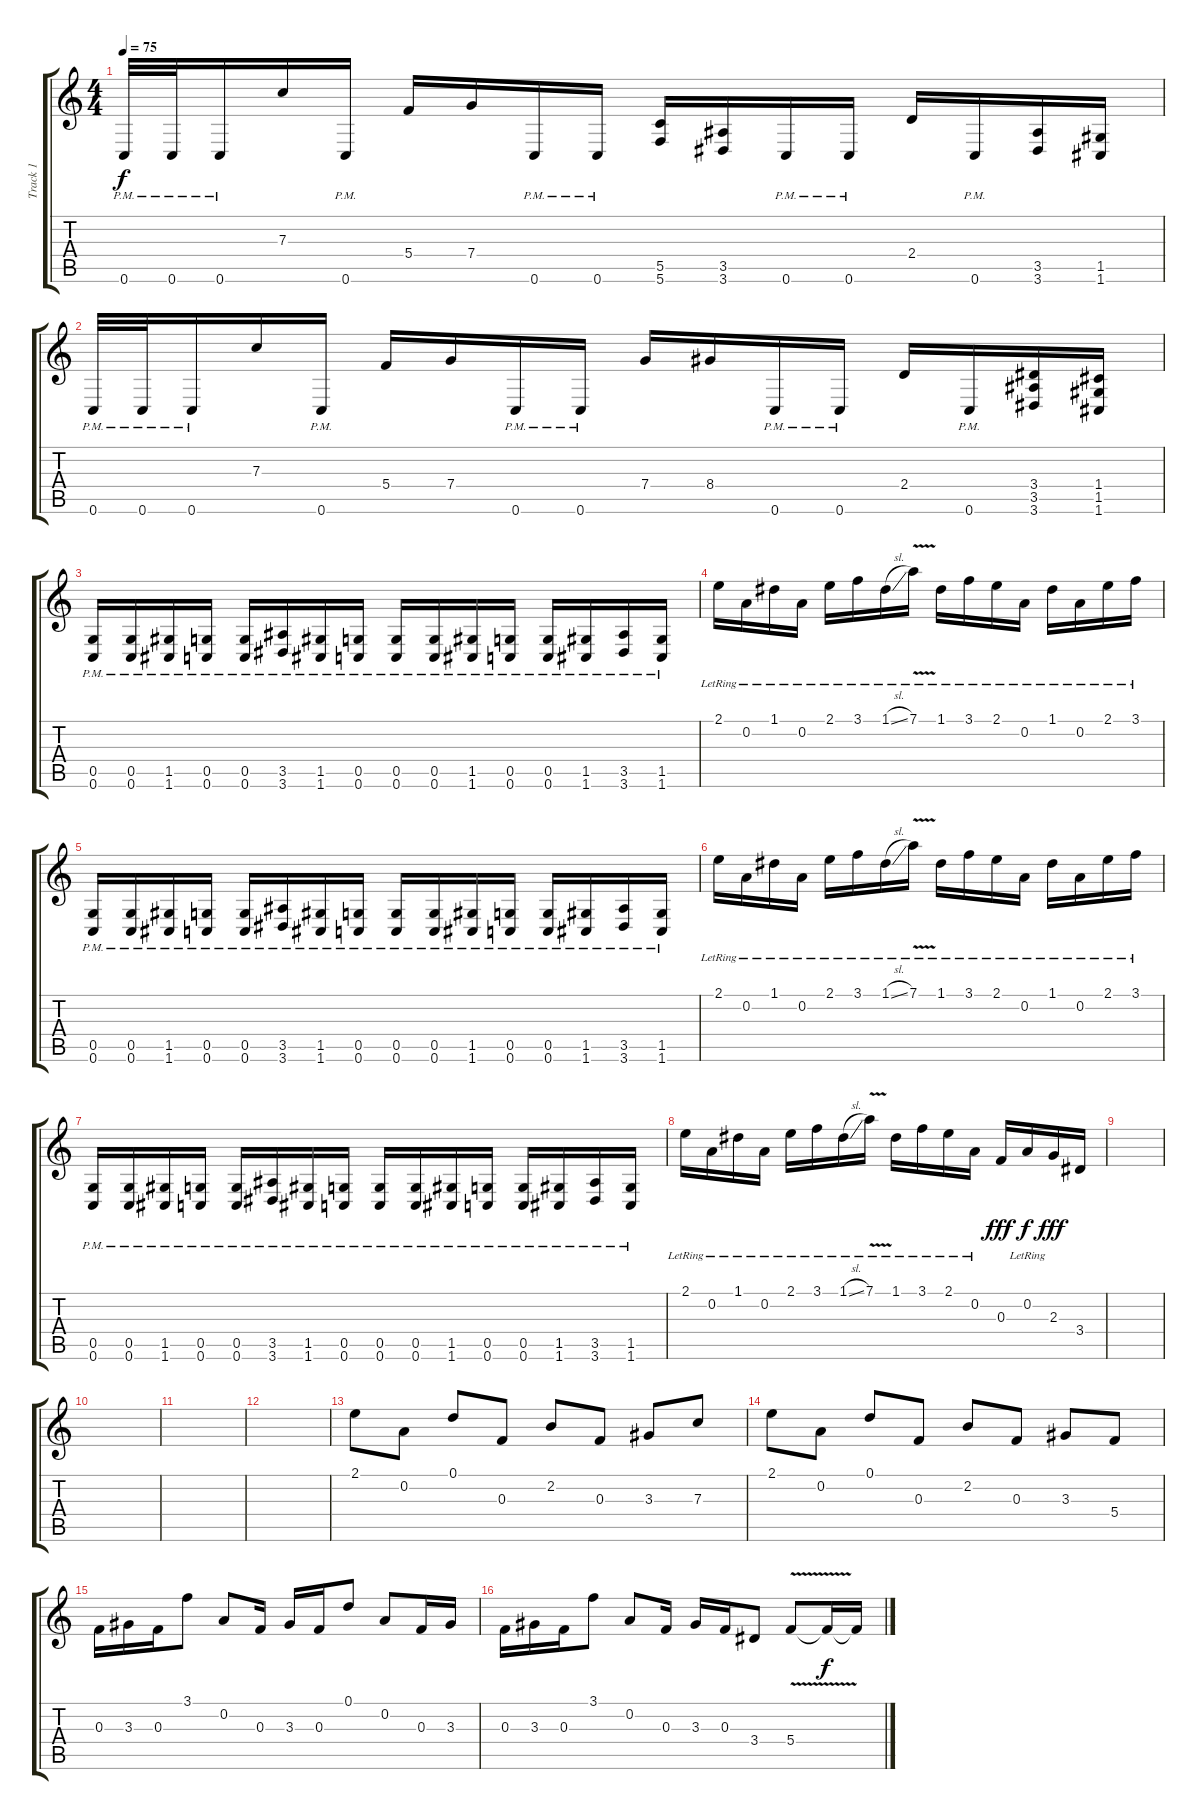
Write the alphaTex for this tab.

\track ("Track 1" "Track 1") {instrument distortionguitar}
\staff {score tabs}
\tuning (D4 A3 F3 C3 G2 C2) {hide}
\ts (4 4)
\tempo 75
\clef g2
\ks c
0.6{pm}.32{dy f} 0.6{pm}.32 0.6{pm}.16 7.3.16 0.6{pm}.16 5.4.16 7.4.16 0.6{pm}.16 0.6{pm}.16 (5.5 5.6).16 (3.5 3.6).16 0.6{pm}.16 0.6{pm}.16 2.4.16 0.6{pm}.16 (3.5 3.6).16 (1.5 1.6).16 |
0.6{pm}.32 0.6{pm}.32 0.6{pm}.16 7.3.16 0.6{pm}.16 5.4.16 7.4.16 0.6{pm}.16 0.6{pm}.16 7.4.16 8.4.16 0.6{pm}.16 0.6{pm}.16 2.4.16 0.6{pm}.16 (3.4 3.5 3.6).16 (1.4 1.5 1.6).16 |
(0.5 0.6{pm}).16 (0.5 0.6{pm}).16 (1.5 1.6{pm}).16 (0.5 0.6{pm}).16 (0.5 0.6{pm}).16 (3.5 3.6{pm}).16 (1.5 1.6{pm}).16 (0.5 0.6{pm}).16 (0.5 0.6{pm}).16 (0.5 0.6{pm}).16 (1.5 1.6{pm}).16 (0.5 0.6{pm}).16 (0.5 0.6{pm}).16 (1.5 1.6{pm}).16 (3.5 3.6{pm}).16 (1.5 1.6{pm}).16 |
2.1{lr}.16 0.2{lr}.16 1.1{lr}.16 0.2{lr}.16 2.1{lr}.16 3.1{lr}.16 1.1{sl lr}.16 7.1{v lr}.16 1.1{lr}.16 3.1{lr}.16 2.1{lr}.16 0.2{lr}.16 1.1{lr}.16 0.2{lr}.16 2.1{lr}.16 3.1{lr}.16 |
(0.5 0.6{pm}).16 (0.5 0.6{pm}).16 (1.5 1.6{pm}).16 (0.5 0.6{pm}).16 (0.5 0.6{pm}).16 (3.5 3.6{pm}).16 (1.5 1.6{pm}).16 (0.5 0.6{pm}).16 (0.5 0.6{pm}).16 (0.5 0.6{pm}).16 (1.5 1.6{pm}).16 (0.5 0.6{pm}).16 (0.5 0.6{pm}).16 (1.5 1.6{pm}).16 (3.5 3.6{pm}).16 (1.5 1.6{pm}).16 |
2.1{lr}.16 0.2{lr}.16 1.1{lr}.16 0.2{lr}.16 2.1{lr}.16 3.1{lr}.16 1.1{sl lr}.16 7.1{v lr}.16 1.1{lr}.16 3.1{lr}.16 2.1{lr}.16 0.2{lr}.16 1.1{lr}.16 0.2{lr}.16 2.1{lr}.16 3.1{lr}.16 |
(0.5 0.6{pm}).16 (0.5 0.6{pm}).16 (1.5 1.6{pm}).16 (0.5 0.6{pm}).16 (0.5 0.6{pm}).16 (3.5 3.6{pm}).16 (1.5 1.6{pm}).16 (0.5 0.6{pm}).16 (0.5 0.6{pm}).16 (0.5 0.6{pm}).16 (1.5 1.6{pm}).16 (0.5 0.6{pm}).16 (0.5 0.6{pm}).16 (1.5 1.6{pm}).16 (3.5 3.6{pm}).16 (1.5 1.6{pm}).16 |
2.1{lr}.16 0.2{lr}.16 1.1{lr}.16 0.2{lr}.16 2.1{lr}.16 3.1{lr}.16 1.1{sl lr}.16 7.1{v lr}.16 1.1{lr}.16 3.1{lr}.16 2.1{lr}.16 0.2{lr}.16 0.3.16{dy fff} 0.2{lr}.16{dy f} 2.3.16{dy fff} 3.4.16 |
|
|
|
|
2.1.8 0.2.8 0.1.8 0.3.8 2.2.8 0.3.8 3.3.8 7.3.8 |
2.1.8 0.2.8 0.1.8 0.3.8 2.2.8 0.3.8 3.3.8 5.4.8 |
0.3.16 3.3.16 0.3.16 3.1.8 0.2.8 0.3.16 3.3.16 0.3.16 0.1.8 0.2.8 0.3.16 3.3.16 |
0.3.16 3.3.16 0.3.16 3.1.8 0.2.8 0.3.16 3.3.16 0.3.16 3.4.8 5.4{v}.8 5.4{t}.16{dy f} 5.4{t}.16
